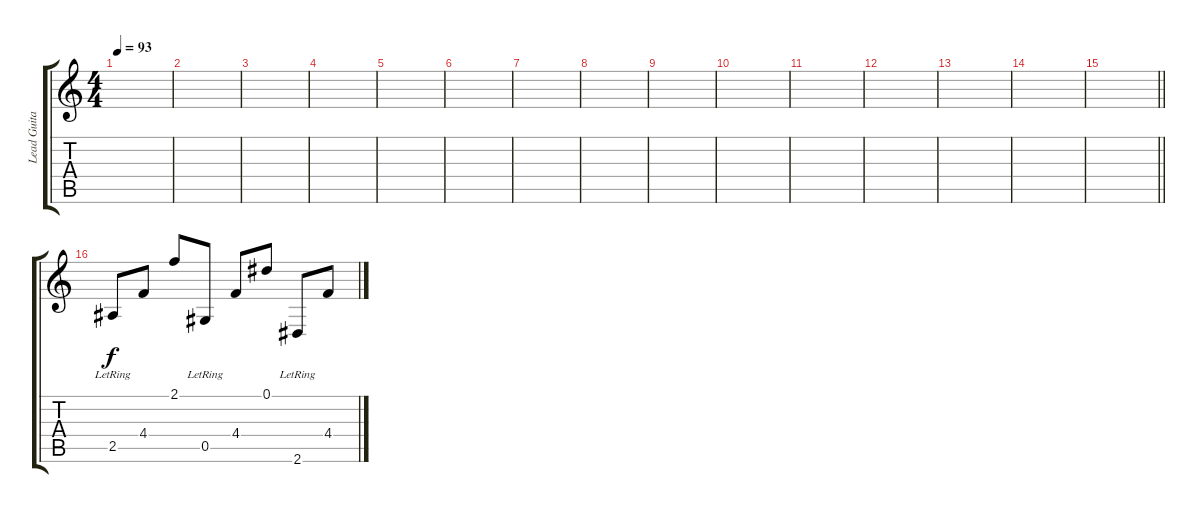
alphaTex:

\track ("Lead Guitar" "Lead Guita") {instrument overdrivenguitar bank 1}
\staff {score tabs}
\tuning (Eb4 Bb3 Gb3 Db3 Ab2 Db2) {hide}
\ts (4 4)
\tempo 93
\clef g2
\ks c
|
|
|
|
|
|
|
|
|
|
|
|
|
|
\barLineRight lightlight
|
2.5{lr}.8 4.4.8 2.1.8 0.5{lr}.8 4.4.8 0.1.8 2.6{lr}.8 4.4.8
